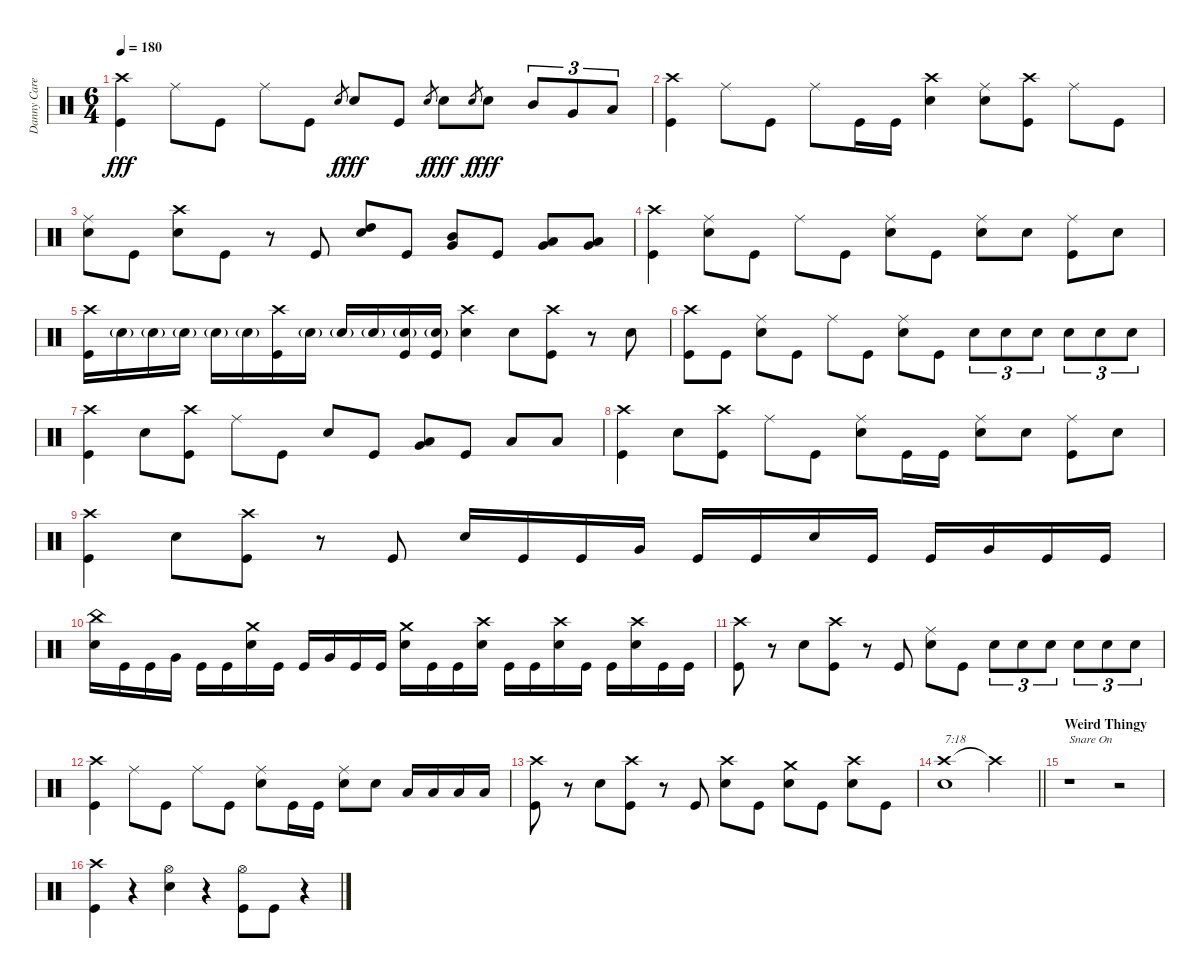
\track ("Danny Carey" "Danny Care") {instrument percussion}
\staff {score}
\articulation defaults
\ts (6 4)
\tempo 180
\clef neutral
\ks c
("Kick (hit)" "Crash high (hit)").4{dy fff} "Ride (middle)".8 "Kick (hit)".8 "Ride (middle)".8 "Kick (hit)".8 "Snare (hit) 2".8{gr dy f} "Snare (hit) 2".8{dy fff} "Kick (hit)".8 "Snare (hit) 2".8{gr dy f} "Snare (hit) 2".8{dy fff} "Snare (hit) 2".8{gr dy f} "Snare (hit) 2".8{dy fff} "Mid Tom (hit)".8{tu (3 2)} "Very Low Tom (hit)".8{tu (3 2)} "Low Floor Tom (hit)".8{tu (3 2)} |
("Kick (hit)" "Crash high (hit)").4 "Ride (middle)".8 "Kick (hit)".8 "Ride (middle)".8 "Kick (hit)".16 "Kick (hit)".16 ("Snare (hit) 2" "Crash high (hit)").4 ("Snare (hit) 2" "Ride (middle)").8 ("Kick (hit)" "Crash high (hit)").8 "Ride (middle)".8 "Kick (hit)".8 |
("Ride (middle)" "Snare (hit) 2").8 "Kick (hit)".8 ("Crash high (hit)" "Snare (hit) 2").8 "Kick (hit)".8 r.8 "Kick (hit)".8 ("Snare (hit) 2" "High Tom (hit)").8 "Kick (hit)".8 ("Mid Tom (hit)" "Very Low Tom (hit)").8 "Kick (hit)".8 ("Very Low Tom (hit)" "Low Floor Tom (hit)").8 ("Very Low Tom (hit)" "Low Floor Tom (hit)").8 |
("Kick (hit)" "Crash high (hit)").4 ("Snare (hit) 2" "Ride (middle)").8 "Kick (hit)".8 "Ride (middle)".8 "Kick (hit)".8 ("Snare (hit) 2" "Ride (middle)").8 "Kick (hit)".8 ("Snare (hit) 2" "Ride (middle)").8 "Snare (hit) 2".8 ("Kick (hit)" "Ride (middle)").8 "Snare (hit) 2".8 |
("Kick (hit)" "Crash high (hit)").16 "Snare (hit) 2"{g}.16 "Snare (hit) 2"{g}.16 "Snare (hit) 2"{g}.16 "Snare (hit) 2"{g}.16 "Snare (hit) 2"{g}.16 ("Kick (hit)" "Crash high (hit)").16 "Snare (hit) 2"{g}.16 "Snare (hit) 2"{g}.16 "Snare (hit) 2"{g}.16 ("Snare (hit) 2"{g} "Kick (hit)").16 ("Snare (hit) 2"{g} "Kick (hit)").16 ("Snare (hit) 2" "Crash high (hit)").4 "Snare (hit) 2".8 ("Kick (hit)" "Crash high (hit)").8 r.8 "Snare (hit) 2".8 |
("Kick (hit)" "Crash high (hit)").8 "Kick (hit)".8 ("Snare (hit) 2" "Ride (middle)").8 "Kick (hit)".8 "Ride (middle)".8 "Kick (hit)".8 ("Ride (middle)" "Snare (hit) 2").8 "Kick (hit)".8 "Snare (hit) 2".8{tu (3 2)} "Snare (hit) 2".8{tu (3 2)} "Snare (hit) 2".8{tu (3 2)} "Snare (hit) 2".8{tu (3 2)} "Snare (hit) 2".8{tu (3 2)} "Snare (hit) 2".8{tu (3 2)} |
("Kick (hit)" "Crash high (hit)").4 "Snare (hit) 2".8 ("Kick (hit)" "Crash high (hit)").8 "Ride (middle)".8 "Kick (hit)".8 "Snare (hit) 2".8 "Kick (hit)".8 ("Low Floor Tom (hit)" "Very Low Tom (hit)").8 "Kick (hit)".8 "Low Floor Tom (hit)".8 "Low Floor Tom (hit)".8 |
("Kick (hit)" "Crash high (hit)").4 "Snare (hit) 2".8 ("Kick (hit)" "Crash high (hit)").8 "Ride (middle)".8 "Kick (hit)".8 ("Ride (middle)" "Snare (hit) 2").8 "Kick (hit)".16 "Kick (hit)".16 ("Ride (middle)" "Snare (hit) 2").8 "Snare (hit) 2".8 ("Ride (middle)" "Kick (hit)").8 "Snare (hit) 2".8 |
("Kick (hit)" "Crash high (hit)").4 "Snare (hit) 2".8 ("Kick (hit)" "Crash high (hit)").8 r.8 "Kick (hit)".8 "Snare (hit) 2".16 "Kick (hit)".16 "Kick (hit)".16 "Very Low Tom (hit)".16 "Kick (hit)".16 "Kick (hit)".16 "Snare (hit) 2".16 "Kick (hit)".16 "Kick (hit)".16 "Very Low Tom (hit)".16 "Kick (hit)".16 "Kick (hit)".16 |
("Snare (hit) 2" "China (hit)").16 "Kick (hit)".16 "Kick (hit)".16 "Very Low Tom (hit)".16 "Kick (hit)".16 "Kick (hit)".16 ("Snare (hit) 2" "Crash medium (hit)").16 "Kick (hit)".16 "Kick (hit)".16 "Very Low Tom (hit)".16 "Kick (hit)".16 "Kick (hit)".16 ("Snare (hit) 2" "Crash medium (hit)").16 "Kick (hit)".16 "Kick (hit)".16 ("Crash high (hit)" "Snare (hit) 2").16 "Kick (hit)".16 "Kick (hit)".16 ("Snare (hit) 2" "Crash high (hit)").16 "Kick (hit)".16 "Kick (hit)".16 ("Snare (hit) 2" "Crash high (hit)").16 "Kick (hit)".16 "Kick (hit)".16 |
("Kick (hit)" "Crash high (hit)").8 r.8 "Snare (hit) 2".8 ("Kick (hit)" "Crash high (hit)").8 r.8 "Kick (hit)".8 ("Snare (hit) 2" "Ride (middle)").8 "Kick (hit)".8 "Snare (hit) 2".8{tu (3 2)} "Snare (hit) 2".8{tu (3 2)} "Snare (hit) 2".8{tu (3 2)} "Snare (hit) 2".8{tu (3 2)} "Snare (hit) 2".8{tu (3 2)} "Snare (hit) 2".8{tu (3 2)} |
("Kick (hit)" "Crash high (hit)").4 "Ride (middle)".8 "Kick (hit)".8 "Ride (middle)".8 "Kick (hit)".8 ("Ride (middle)" "Snare (hit) 2").8 "Kick (hit)".16 "Kick (hit)".16 ("Snare (hit) 2" "Ride (middle)").8 "Snare (hit) 2".8 "Low Floor Tom (hit)".16 "Low Floor Tom (hit)".16 "Low Floor Tom (hit)".16 "Low Floor Tom (hit)".16 |
("Kick (hit)" "Crash high (hit)").8 r.8 "Snare (hit) 2".8 ("Crash high (hit)" "Kick (hit)").8 r.8 "Kick (hit)".8 ("Snare (hit) 2" "Crash high (hit)").8 "Kick (hit)".8 ("Snare (hit) 2" "Crash medium (hit)").8 "Kick (hit)".8 ("Snare (hit) 2" "Crash high (hit)").8 "Kick (hit)".8 |
\barLineRight lightlight
("Crash high (hit)" "Snare (hit) 2").1{txt "7:18"} "Crash high (hit)"{t}.2 |
\section ("" "Weird Thingy")
r.1{txt "Snare On"} r.2 |
("Kick (hit)" "Crash high (hit)").4 r.4 ("Snare (hit) 2" "Hi-Hat (open)").4 r.4 ("Hi-Hat (open)" "Kick (hit)").8 "Kick (hit)".8 r.4
